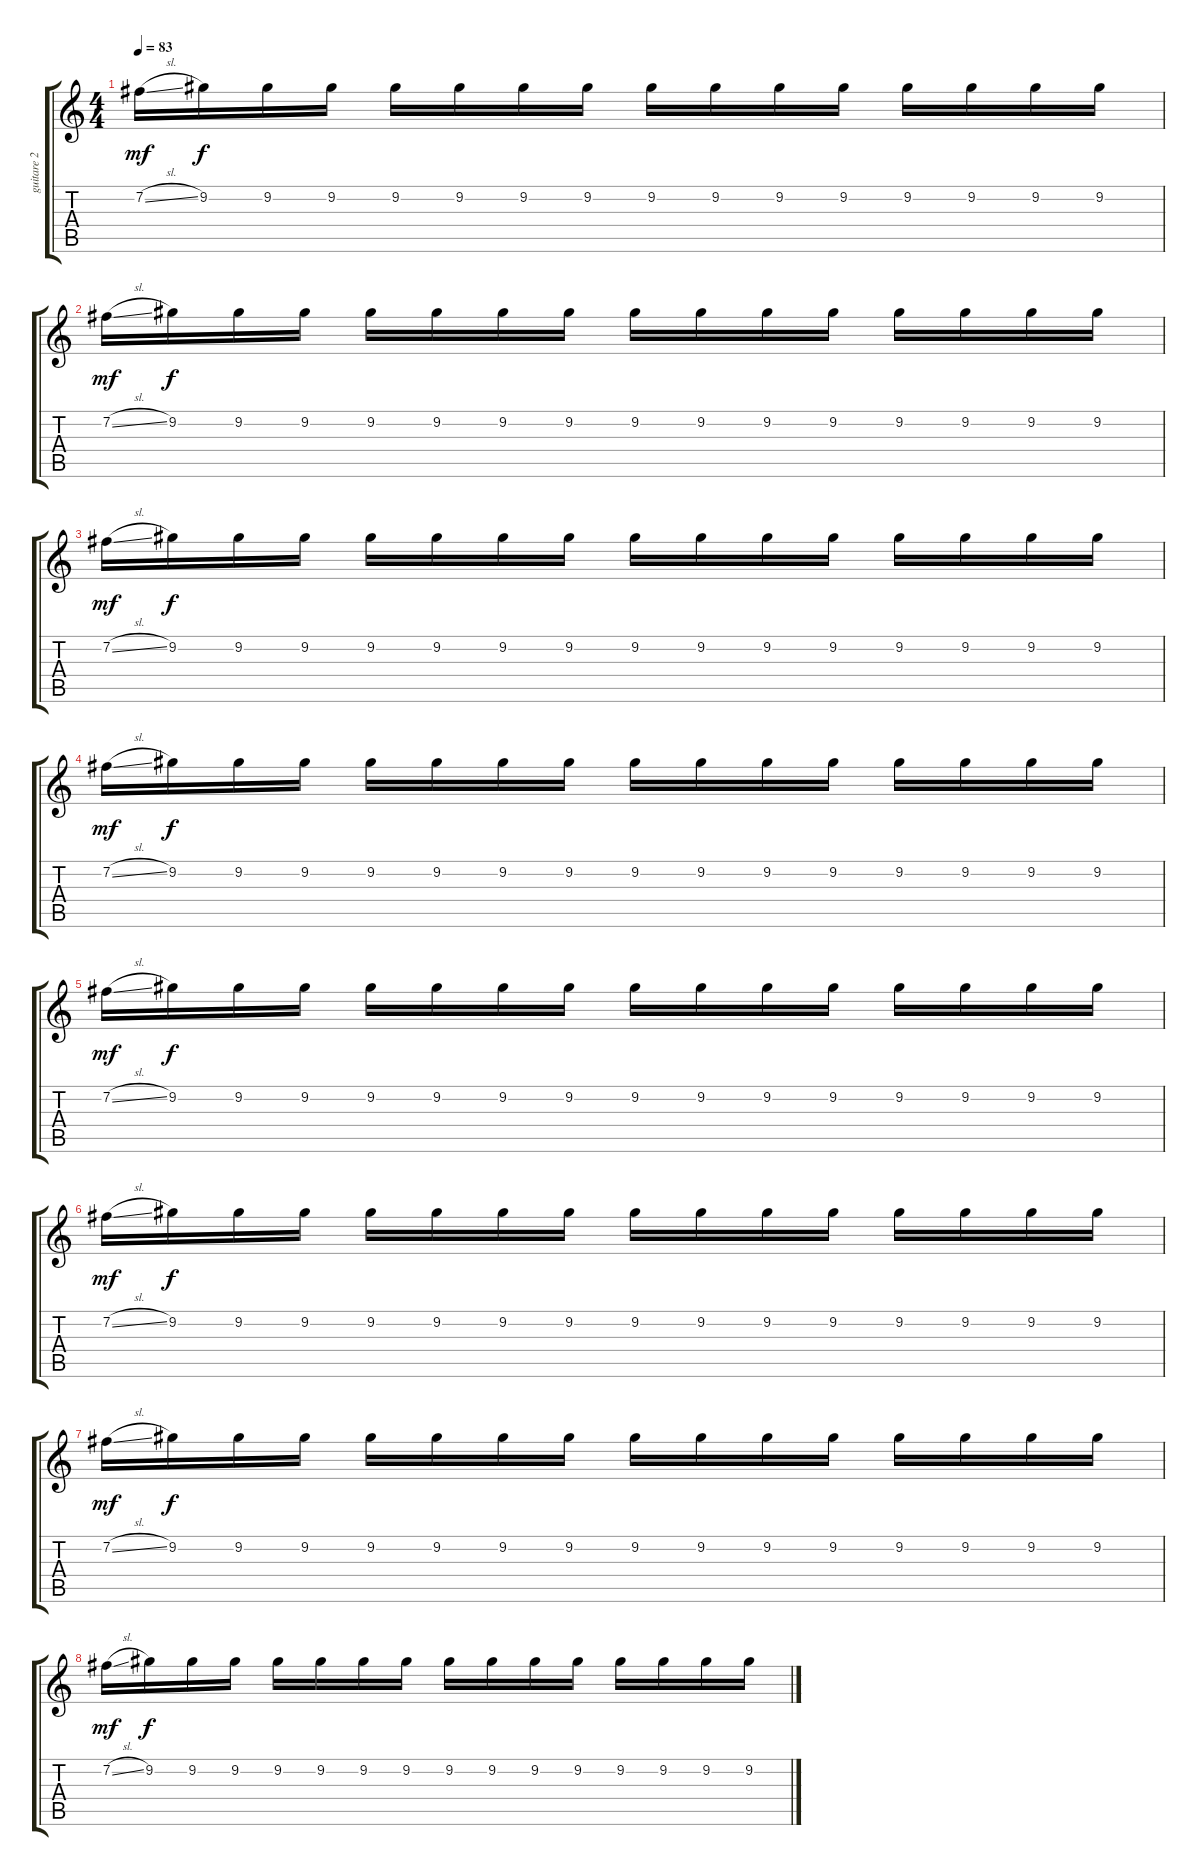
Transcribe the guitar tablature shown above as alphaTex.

\track ("guitare 2 Ga." "guitare 2 ") {instrument acousticguitarnylon}
\staff {score tabs}
\tuning (E4 B3 G3 D3 A2 E2) {hide}
\ts (4 4)
\tempo 83
\clef g2
\ks c
7.2{sl}.16{dy mf} 9.2.16{dy f} 9.2.16 9.2.16 9.2.16 9.2.16 9.2.16 9.2.16 9.2.16 9.2.16 9.2.16 9.2.16 9.2.16 9.2.16 9.2.16 9.2.16 |
7.2{sl}.16{dy mf} 9.2.16{dy f} 9.2.16 9.2.16 9.2.16 9.2.16 9.2.16 9.2.16 9.2.16 9.2.16 9.2.16 9.2.16 9.2.16 9.2.16 9.2.16 9.2.16 |
7.2{sl}.16{dy mf} 9.2.16{dy f} 9.2.16 9.2.16 9.2.16 9.2.16 9.2.16 9.2.16 9.2.16 9.2.16 9.2.16 9.2.16 9.2.16 9.2.16 9.2.16 9.2.16 |
7.2{sl}.16{dy mf} 9.2.16{dy f} 9.2.16 9.2.16 9.2.16 9.2.16 9.2.16 9.2.16 9.2.16 9.2.16 9.2.16 9.2.16 9.2.16 9.2.16 9.2.16 9.2.16 |
7.2{sl}.16{dy mf} 9.2.16{dy f} 9.2.16 9.2.16 9.2.16 9.2.16 9.2.16 9.2.16 9.2.16 9.2.16 9.2.16 9.2.16 9.2.16 9.2.16 9.2.16 9.2.16 |
7.2{sl}.16{dy mf} 9.2.16{dy f} 9.2.16 9.2.16 9.2.16 9.2.16 9.2.16 9.2.16 9.2.16 9.2.16 9.2.16 9.2.16 9.2.16 9.2.16 9.2.16 9.2.16 |
7.2{sl}.16{dy mf} 9.2.16{dy f} 9.2.16 9.2.16 9.2.16 9.2.16 9.2.16 9.2.16 9.2.16 9.2.16 9.2.16 9.2.16 9.2.16 9.2.16 9.2.16 9.2.16 |
7.2{sl}.16{dy mf} 9.2.16{dy f} 9.2.16 9.2.16 9.2.16 9.2.16 9.2.16 9.2.16 9.2.16 9.2.16 9.2.16 9.2.16 9.2.16 9.2.16 9.2.16 9.2.16
